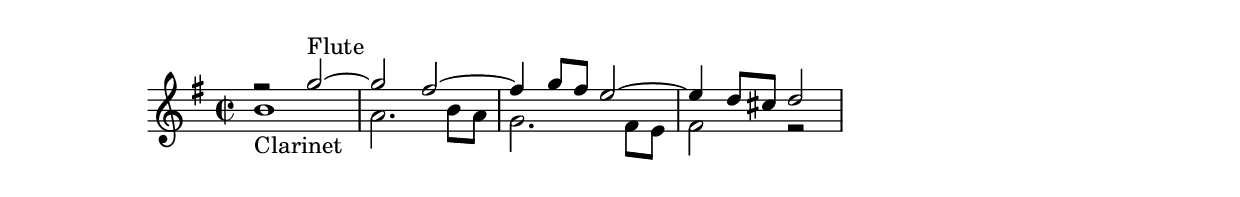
%% Do not edit this file; it is automatically
%% generated from LSR http://lsr.dsi.unimi.it
%% This file is in the public domain.
\version "2.13.29"

\header {
  lsrtags = "contexts-and-engravers, midi"

%% Translation of GIT committish: 0b55335aeca1de539bf1125b717e0c21bb6fa31b
  texidoces = "
Al producir una salida MIDI, el comportamiento predeterminado es
que cada pentagrama representa un canal MIDI, con todas las voces
de dicho pentagrama mezcladas.  Esto reduce al mínimo el riesgo de
que se agote el número de canales MIDI disponibles, pues existe un
máximo de 16 canales por pista.

Sin embargo, cuando se traslada el interpretador
@code{Staff_performer} al contexto @code{Voice}, cada voz de un
pentagrama puede tener su propio canal MIDI, como se muestra en el
siguiente ejemplo: a pesar de estar sobre el mismo pentagrama, se
crean dos canales MIDI, cada uno con un @code{midiInstrument}
distinto.

"
  doctitlees = "Modificar la salida MIDI para que tenga un canal por cada voz"

  texidoc = "
When outputting MIDI, the default behavior is for each staff to
represent one MIDI channel, with all the voices on a staff amalgamated.
This minimizes the risk of running out of MIDI channels, since there
are only 16 available per track.

However, by moving the @code{Staff_performer} to the @code{Voice}
context, each voice on a staff can have its own MIDI channel, as is
demonstrated by the following example: despite being on the same staff,
two MIDI channels are created, each with a different
@code{midiInstrument}.

"
  doctitle = "Changing MIDI output to one channel per voice"
} % begin verbatim

\score {
  \new Staff <<
    \new Voice \relative c''' {
      \set midiInstrument = #"flute"
      \voiceOne
      \key g \major
      \time 2/2
      r2 g-"Flute" ~
      g fis ~
      fis4 g8 fis e2 ~
      e4 d8 cis d2
    }
    \new Voice \relative c'' {
      \set midiInstrument = #"clarinet"
      \voiceTwo
      b1-"Clarinet"
      a2. b8 a
      g2. fis8 e
      fis2 r
    }
  >>
  \layout { }
  \midi {
    \context {
      \Staff
      \remove "Staff_performer"
    }
    \context {
      \Voice
      \consists "Staff_performer"
    }
    \context {
      \Score
      tempoWholesPerMinute = #(ly:make-moment 72 2)
    }
  }
}

